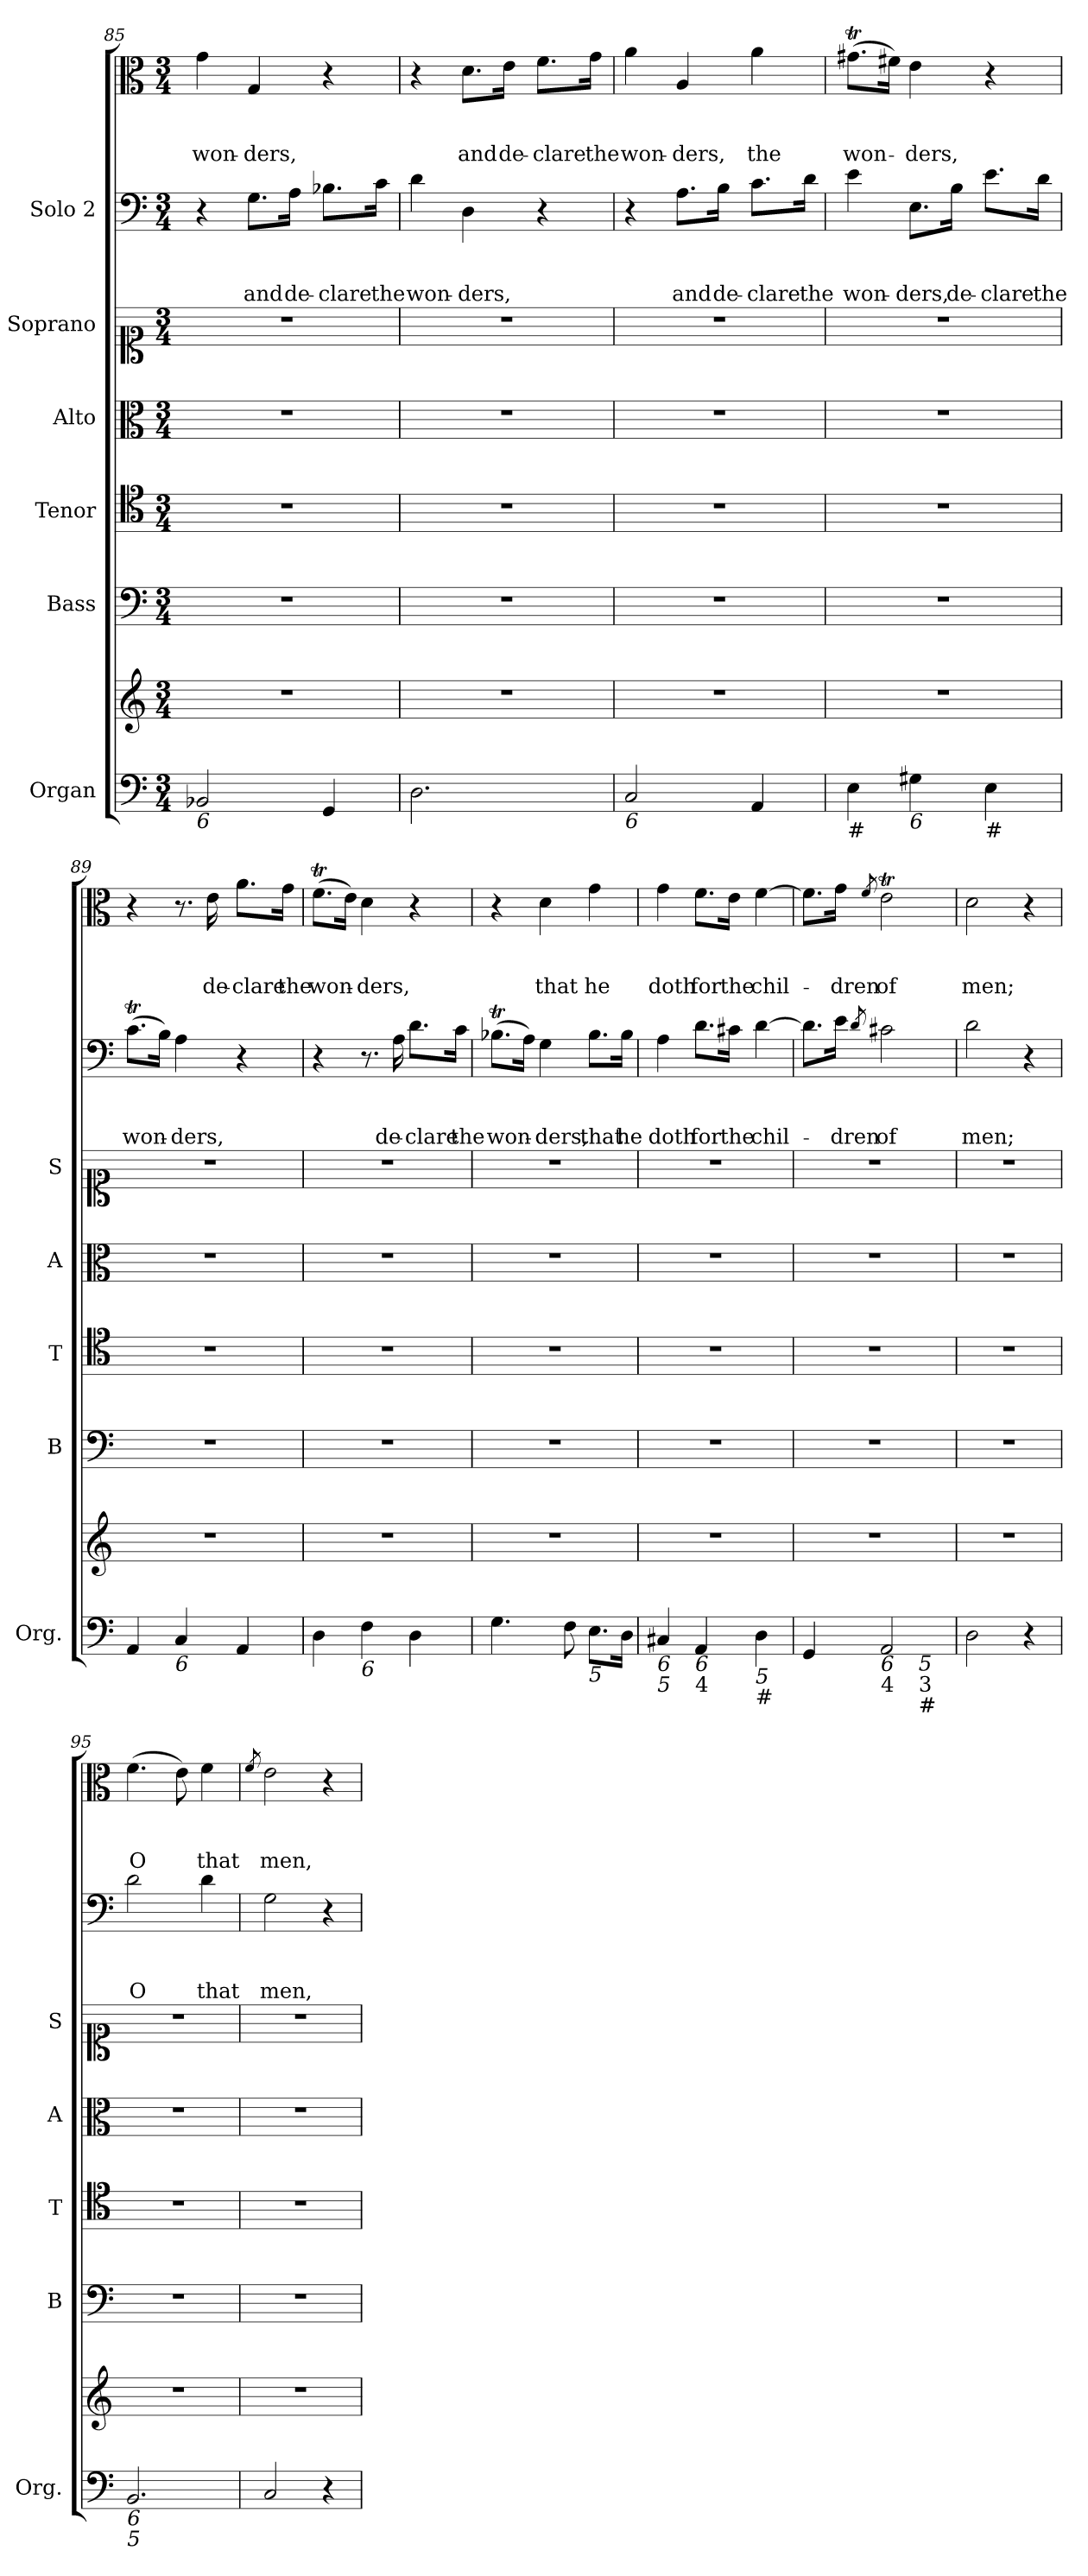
**kern	**kern	**kern	**kern	**kern	**kern	**kern	**text	**text	**text	**kern	**text	**text	**text
*part7	*part7	*part6	*part5	*part4	*part3	*part2	*part2	*part2	*part2	*part1	*part1	*part1	*part1
*staff8	*staff7	*staff6	*staff5	*staff4	*staff3	*staff2	*staff2	*staff2	*staff2	*staff1	*staff1	*staff1	*staff1
*I"Organ	*	*I"Bass	*I"Tenor	*I"Alto	*I"Soprano	*I"Solo 2	*	*	*	*	*	*	*
*I'Org.	*	*I'B	*I'T	*I'A	*I'S	*	*	*	*	*	*	*	*
*clefF4	*clefG2	*clefF4	*clefC4	*clefC3	*clefC1	*clefF4	*	*	*	*clefC3	*	*	*
*k[]	*k[]	*k[]	*k[]	*k[]	*k[]	*k[]	*	*	*	*k[]	*	*	*
*C:	*C:	*C:	*C:	*C:	*C:	*C:	*	*	*	*C:	*	*	*
*M3/4	*M3/4	*M3/4	*M3/4	*M3/4	*M3/4	*M3/4	*	*	*	*M3/4	*	*	*
=85	=85	=85	=85	=85	=85	=85	=85	=85	=85	=85	=85	=85	=85
!LO:TX:b:i:t=6	!	!	!	!	!	!	!	!	!	!	!	!	!
!	!	!	!	!	!	!	!	!	!	!	!	!	!LO:LY:b
2BB-X/	2.r	2.r	2.r	2.r	2.r	4r	.	.	.	4g\	.	.	won-
!	!	!	!	!	!	!	!	!	!LO:LY:b	!	!	!	!LO:LY:b
.	.	.	.	.	.	8.G\L	.	.	and	4G/	.	.	-ders,
!	!	!	!	!	!	!	!	!	!LO:LY:b	!	!	!	!
.	.	.	.	.	.	16A\Jk	.	.	de-	.	.	.	.
!	!	!	!	!	!	!	!	!	!LO:LY:b	!	!	!	!
4GG/	.	.	.	.	.	8.B-X\L	.	.	-clare	4r	.	.	.
!	!	!	!	!	!	!	!	!	!LO:LY:b	!	!	!	!
.	.	.	.	.	.	16c\Jk	.	.	the	.	.	.	.
=86	=86	=86	=86	=86	=86	=86	=86	=86	=86	=86	=86	=86	=86
!	!	!	!	!	!	!	!	!	!LO:LY:b	!	!	!	!
2.D\	2.r	2.r	2.r	2.r	2.r	4d\	.	.	won-	4r	.	.	.
!	!	!	!	!	!	!	!	!	!LO:LY:b	!	!	!	!LO:LY:b
.	.	.	.	.	.	4D\	.	.	-ders,	8.d\L	.	.	and
!	!	!	!	!	!	!	!	!	!	!	!	!	!LO:LY:b
.	.	.	.	.	.	.	.	.	.	16e\Jk	.	.	de-
!	!	!	!	!	!	!	!	!	!	!	!	!	!LO:LY:b
.	.	.	.	.	.	4r	.	.	.	8.f\L	.	.	-clare
!	!	!	!	!	!	!	!	!	!	!	!	!	!LO:LY:b
.	.	.	.	.	.	.	.	.	.	16g\Jk	.	.	the
=87	=87	=87	=87	=87	=87	=87	=87	=87	=87	=87	=87	=87	=87
!LO:TX:b:i:t=6	!	!	!	!	!	!	!	!	!	!	!	!	!
!	!	!	!	!	!	!	!	!	!	!	!	!	!LO:LY:b
2C/	2.r	2.r	2.r	2.r	2.r	4r	.	.	.	4a\	.	.	won-
!	!	!	!	!	!	!	!	!	!LO:LY:b	!	!	!	!LO:LY:b
.	.	.	.	.	.	8.A\L	.	.	and	4A/	.	.	-ders,
!	!	!	!	!	!	!	!	!	!LO:LY:b	!	!	!	!
.	.	.	.	.	.	16B\Jk	.	.	de-	.	.	.	.
!	!	!	!	!	!	!	!	!	!LO:LY:b	!	!	!	!LO:LY:b
4AA/	.	.	.	.	.	8.c\L	.	.	-clare	4a\	.	.	the
!	!	!	!	!	!	!	!	!	!LO:LY:b	!	!	!	!
.	.	.	.	.	.	16d\Jk	.	.	the	.	.	.	.
!!LO:LB:g=z
=88	=88	=88	=88	=88	=88	=88	=88	=88	=88	=88	=88	=88	=88
!LO:TX:b:t=#	!	!	!	!	!	!	!	!	!	!	!	!	!
!	!	!	!	!	!	!	!	!	!LO:LY:b	!	!	!	!LO:LY:b
4E\	2.r	2.r	2.r	2.r	2.r	4e\	.	.	won-	(>8.g#Xt\L	.	.	won-
.	.	.	.	.	.	.	.	.	.	16f#X\Jk)	.	.	.
!LO:TX:b:i:t=6	!	!	!	!	!	!	!	!	!	!	!	!	!
!	!	!	!	!	!	!	!	!	!LO:LY:b	!	!	!	!LO:LY:b
4G#X\	.	.	.	.	.	8.E\L	.	.	-ders,	4e\	.	.	-ders,
!	!	!	!	!	!	!	!	!	!LO:LY:b	!	!	!	!
.	.	.	.	.	.	16B\Jk	.	.	de-	.	.	.	.
!LO:TX:b:t=#	!	!	!	!	!	!	!	!	!	!	!	!	!
!	!	!	!	!	!	!	!	!	!LO:LY:b	!	!	!	!
4E\	.	.	.	.	.	8.e\L	.	.	-clare	4r	.	.	.
!	!	!	!	!	!	!	!	!	!LO:LY:b	!	!	!	!
.	.	.	.	.	.	16d\Jk	.	.	the	.	.	.	.
=89	=89	=89	=89	=89	=89	=89	=89	=89	=89	=89	=89	=89	=89
!	!	!	!	!	!	!	!	!	!LO:LY:b	!	!	!	!
4AA/	2.r	2.r	2.r	2.r	2.r	(>8.cT\L	.	.	won-	4r	.	.	.
.	.	.	.	.	.	16B\Jk)	.	.	.	.	.	.	.
!LO:TX:b:i:t=6	!	!	!	!	!	!	!	!	!	!	!	!	!
!	!	!	!	!	!	!	!	!	!LO:LY:b	!	!	!	!
4C/	.	.	.	.	.	4A\	.	.	-ders,	8.r	.	.	.
!	!	!	!	!	!	!	!	!	!	!	!	!	!LO:LY:b
.	.	.	.	.	.	.	.	.	.	16e\	.	.	de-
!	!	!	!	!	!	!	!	!	!	!	!	!	!LO:LY:b
4AA/	.	.	.	.	.	4r	.	.	.	8.a\L	.	.	-clare
!	!	!	!	!	!	!	!	!	!	!	!	!	!LO:LY:b
.	.	.	.	.	.	.	.	.	.	16g\Jk	.	.	the
=90	=90	=90	=90	=90	=90	=90	=90	=90	=90	=90	=90	=90	=90
!	!	!	!	!	!	!	!	!	!	!	!	!	!LO:LY:b
4D\	2.r	2.r	2.r	2.r	2.r	4r	.	.	.	(>8.fT\L	.	.	won-
.	.	.	.	.	.	.	.	.	.	16e\Jk)	.	.	.
!LO:TX:b:i:t=6	!	!	!	!	!	!	!	!	!	!	!	!	!
!	!	!	!	!	!	!	!	!	!	!	!	!	!LO:LY:b
4F\	.	.	.	.	.	8.r	.	.	.	4d\	.	.	-ders,
!	!	!	!	!	!	!	!	!	!LO:LY:b	!	!	!	!
.	.	.	.	.	.	16A\	.	.	de-	.	.	.	.
!	!	!	!	!	!	!	!	!	!LO:LY:b	!	!	!	!
4D\	.	.	.	.	.	8.d\L	.	.	-clare	4r	.	.	.
!	!	!	!	!	!	!	!	!	!LO:LY:b	!	!	!	!
.	.	.	.	.	.	16c\Jk	.	.	the	.	.	.	.
=91	=91	=91	=91	=91	=91	=91	=91	=91	=91	=91	=91	=91	=91
!	!	!	!	!	!	!	!	!	!LO:LY:b	!	!	!	!
4.G\	2.r	2.r	2.r	2.r	2.r	(>8.B-XT\L	.	.	won-	4r	.	.	.
.	.	.	.	.	.	16A\Jk)	.	.	.	.	.	.	.
!	!	!	!	!	!	!	!	!	!LO:LY:b	!	!	!	!LO:LY:b
.	.	.	.	.	.	4G\	.	.	-ders,	4d\	.	.	that
8F\	.	.	.	.	.	.	.	.	.	.	.	.	.
!LO:TX:b:i:t=5	!	!	!	!	!	!	!	!	!	!	!	!	!
!	!	!	!	!	!	!	!	!	!LO:LY:b	!	!	!	!LO:LY:b
8.E\L	.	.	.	.	.	8.B-\L	.	.	that	4g\	.	.	he
!	!	!	!	!	!	!	!	!	!LO:LY:b	!	!	!	!
16D\Jk	.	.	.	.	.	16B-\Jk	.	.	he	.	.	.	.
!!LO:LB:g=z
=92	=92	=92	=92	=92	=92	=92	=92	=92	=92	=92	=92	=92	=92
!LO:TX:b:i:t=6	!	!	!	!	!	!	!	!	!	!	!	!	!
!LO:TX:b:i:t=5	!	!	!	!	!	!	!	!	!	!	!	!	!
!	!	!	!	!	!	!	!	!	!LO:LY:b	!	!	!	!LO:LY:b
4C#X/	2.r	2.r	2.r	2.r	2.r	4A\	.	.	doth	4g\	.	.	doth
!LO:TX:b:i:t=6	!	!	!	!	!	!	!	!	!	!	!	!	!
!LO:TX:b:t=4	!	!	!	!	!	!	!	!	!	!	!	!	!
!	!	!	!	!	!	!	!	!	!LO:LY:b	!	!	!	!LO:LY:b
4AA/	.	.	.	.	.	8.d\L	.	.	for	8.f\L	.	.	for
!	!	!	!	!	!	!	!	!	!LO:LY:b	!	!	!	!LO:LY:b
.	.	.	.	.	.	16c#X\Jk	.	.	the	16e\Jk	.	.	the
!LO:TX:b:i:t=5	!	!	!	!	!	!	!	!	!	!	!	!	!
!LO:TX:b:t=#	!	!	!	!	!	!	!	!	!	!	!	!	!
!	!	!	!	!	!	!	!	!	!LO:LY:b	!	!	!	!LO:LY:b
4D\	.	.	.	.	.	[4d\	.	.	chil-	[4f\	.	.	chil-
=93	=93	=93	=93	=93	=93	=93	=93	=93	=93	=93	=93	=93	=93
!LO:TX:b:i:t=7	!	!	!	!	!	!	!	!	!	!	!	!	!
*^	*	*	*	*	*	*	*	*	*	*	*	*	*
4GG/	2ryy	2.r	2.r	2.r	2.r	2.r	8.d\L]	.	.	.	8.f\L]	.	.	.
!	!	!	!	!	!	!	!	!	!	!LO:LY:b	!	!	!	!LO:LY:b
.	.	.	.	.	.	.	16e\Jk	.	.	-dren	16g\Jk	.	.	-dren
.	.	.	.	.	.	.	8qd/	.	.	.	8qf/	.	.	.
!LO:TX:b:i:t=6	!	!	!	!	!	!	!	!	!	!	!	!	!	!
!LO:TX:b:t=4	!	!	!	!	!	!	!	!	!	!	!	!	!	!
!	!	!	!	!	!	!	!	!	!	!LO:LY:b	!	!	!	!LO:LY:b
2AA/	.	.	.	.	.	.	2c#X\	.	.	of	2et\	.	.	of
!	!LO:TX:b:i:t=5	!	!	!	!	!	!	!	!	!	!	!	!	!
!	!LO:TX:b:t=3	!	!	!	!	!	!	!	!	!	!	!	!	!
!	!LO:TX:b:t=#	!	!	!	!	!	!	!	!	!	!	!	!	!
.	4ryy	.	.	.	.	.	.	.	.	.	.	.	.	.
=94	=94	=94	=94	=94	=94	=94	=94	=94	=94	=94	=94	=94	=94	=94
!	!	!	!	!	!	!	!	!	!	!LO:LY:b	!	!	!	!LO:LY:b
*v	*v	*	*	*	*	*	*	*	*	*	*	*	*	*
2D\	2.r	2.r	2.r	2.r	2.r	2d\	.	.	men;	2d\	.	.	men;
4r	.	.	.	.	.	4r	.	.	.	4r	.	.	.
=95	=95	=95	=95	=95	=95	=95	=95	=95	=95	=95	=95	=95	=95
!LO:TX:b:i:t=6	!	!	!	!	!	!	!	!	!	!	!	!	!
!LO:TX:b:i:t=5	!	!	!	!	!	!	!	!	!	!	!	!	!
!	!	!	!	!	!	!	!	!	!LO:LY:b	!	!	!	!LO:LY:b
2.BB/	2.r	2.r	2.r	2.r	2.r	2d\	.	.	O	(>4.f\	.	.	O
.	.	.	.	.	.	.	.	.	.	8e\)	.	.	.
!	!	!	!	!	!	!	!	!	!LO:LY:b	!	!	!	!LO:LY:b
.	.	.	.	.	.	4d\	.	.	that	4f\	.	.	that
=96	=96	=96	=96	=96	=96	=96	=96	=96	=96	=96	=96	=96	=96
.	.	.	.	.	.	.	.	.	.	8qf/	.	.	.
!	!	!	!	!	!	!	!	!	!LO:LY:b	!	!	!	!LO:LY:b
2C/	2.r	2.r	2.r	2.r	2.r	2G\	.	.	men,	2e\	.	.	men,
4r	.	.	.	.	.	4r	.	.	.	4r	.	.	.
=	=	=	=	=	=	=	=	=	=	=	=	=	=
*-	*-	*-	*-	*-	*-	*-	*-	*-	*-	*-	*-	*-	*-
